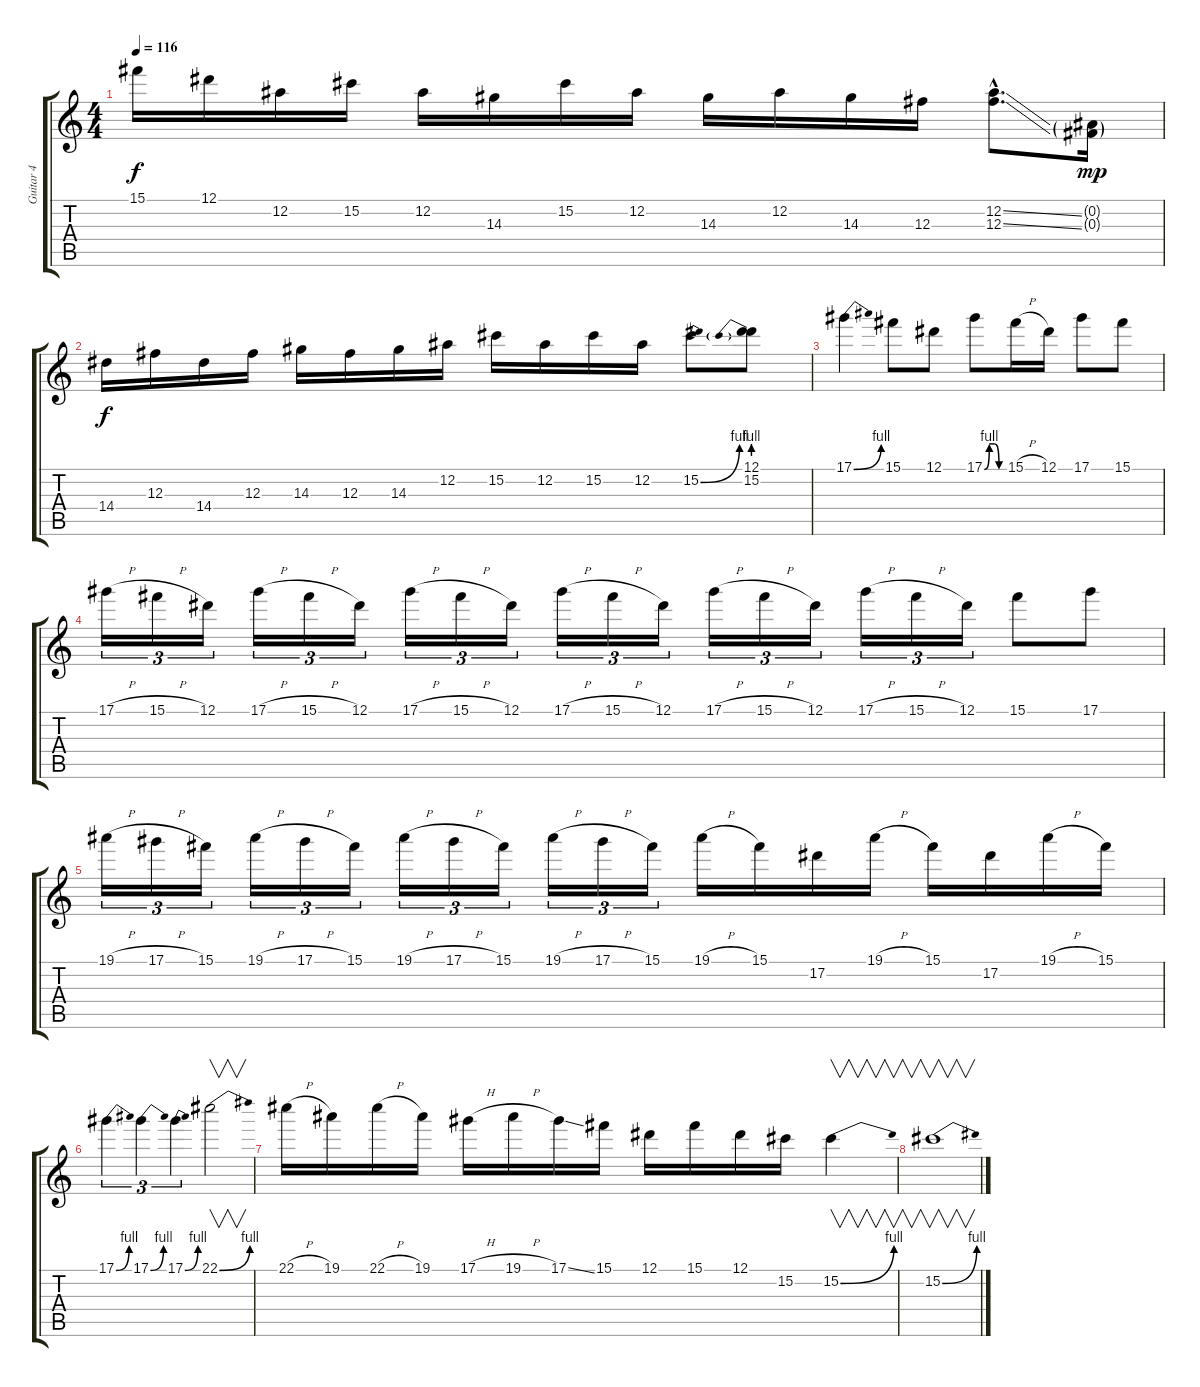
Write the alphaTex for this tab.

\track ("Guitar 4" "Guitar 4") {instrument overdrivenguitar}
\staff {score tabs}
\tuning (Eb4 Bb3 Gb3 Db3 Ab2 Eb2) {hide}
\ts (4 4)
\tempo 116
\clef g2
\ks c
15.1.16{dy f} 12.1.16 12.2.16 15.2.16 12.2.16 14.3.16 15.2.16 12.2.16 14.3.16 12.2.16 14.3.16 12.3.16 (12.2{ss hac} 12.3{ss hac}).8{d} (0.2{g} 0.3{g}).16{dy mp} |
14.4.16{dy f} 12.3.16 14.4.16 12.3.16 14.3.16 12.3.16 14.3.16 12.2.16 15.2.16 12.2.16 15.2.16 12.2.16 15.2{be (bend 0 0 60 4)}.8 (12.1 15.2{be (prebend 0 4 60 4)}).8 |
17.1{be (bend 0 0 60 4)}.4 15.1.8 12.1.8 17.1{be (custom 0 0 15 4 30 4 45 0 60 0)}.8 15.1{h}.16 12.1.16 17.1.8 15.1.8 |
17.1{h}.16{tu (3 2)} 15.1{h}.16{tu (3 2)} 12.1.16{tu (3 2)} 17.1{h}.16{tu (3 2)} 15.1{h}.16{tu (3 2)} 12.1.16{tu (3 2)} 17.1{h}.16{tu (3 2)} 15.1{h}.16{tu (3 2)} 12.1.16{tu (3 2)} 17.1{h}.16{tu (3 2)} 15.1{h}.16{tu (3 2)} 12.1.16{tu (3 2)} 17.1{h}.16{tu (3 2)} 15.1{h}.16{tu (3 2)} 12.1.16{tu (3 2)} 17.1{h}.16{tu (3 2)} 15.1{h}.16{tu (3 2)} 12.1.16{tu (3 2)} 15.1.8 17.1.8 |
19.1{h}.16{tu (3 2)} 17.1{h}.16{tu (3 2)} 15.1.16{tu (3 2)} 19.1{h}.16{tu (3 2)} 17.1{h}.16{tu (3 2)} 15.1.16{tu (3 2)} 19.1{h}.16{tu (3 2)} 17.1{h}.16{tu (3 2)} 15.1.16{tu (3 2)} 19.1{h}.16{tu (3 2)} 17.1{h}.16{tu (3 2)} 15.1.16{tu (3 2)} 19.1{h}.16 15.1.16 17.2.16 19.1{h}.16 15.1.16 17.2.16 19.1{h}.16 15.1.16 |
17.1{be (bend 0 0 60 4)}.4{tu (3 2)} 17.1{be (bend 0 0 60 4)}.4{tu (3 2)} 17.1{be (bend 0 0 60 4)}.4{tu (3 2)} 22.1{be (bend 0 0 60 4)}.2{v} |
22.1{h}.16 19.1.16 22.1{h}.16 19.1.16 17.1{h}.16 19.1{h}.16 17.1{ss}.16 15.1.16 12.1.16 15.1.16 12.1.16 15.2.16 15.2{be (bend 0 0 60 4)}.4{v} |
15.2{be (bend 0 0 60 4)}.1{v}
